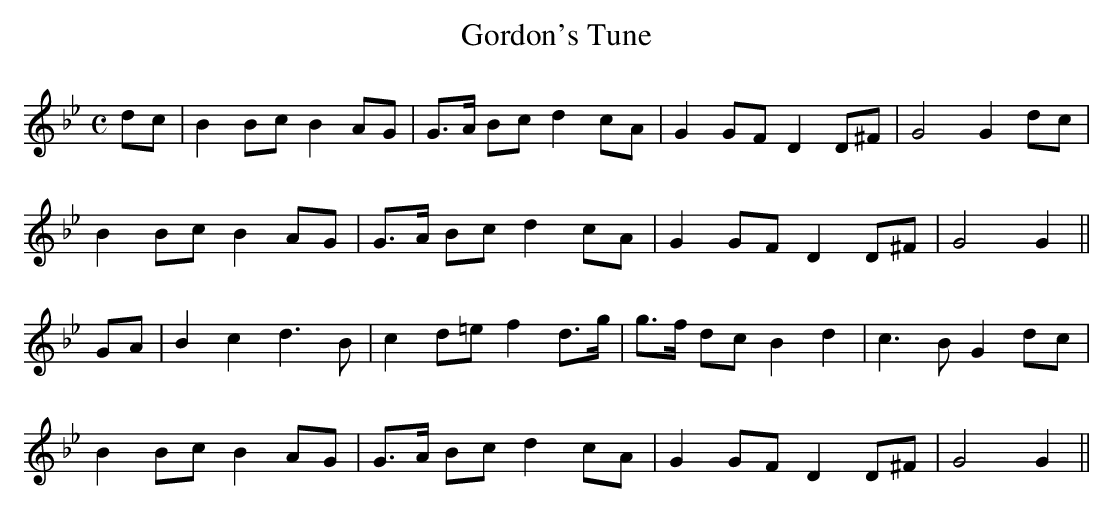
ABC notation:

X:1
T: Gordon's Tune
M: C
L: 1/8
K: Gm
dc | B2 Bc B2 AG | G>A Bc d2 cA | G2 GF D2 D^F | G4 G2 dc |
B2 Bc B2 AG | G>A Bc d2 cA | G2 GF D2 D^F | G4 G2 ||
GA | B2 c2 d3 B | c2 d=e f2 d>g | g>f dc B2 d2 | c3 B G2 dc |
B2 Bc B2 AG | G>A Bc d2 cA | G2 GF D2 D^F | G4 G2 ||
